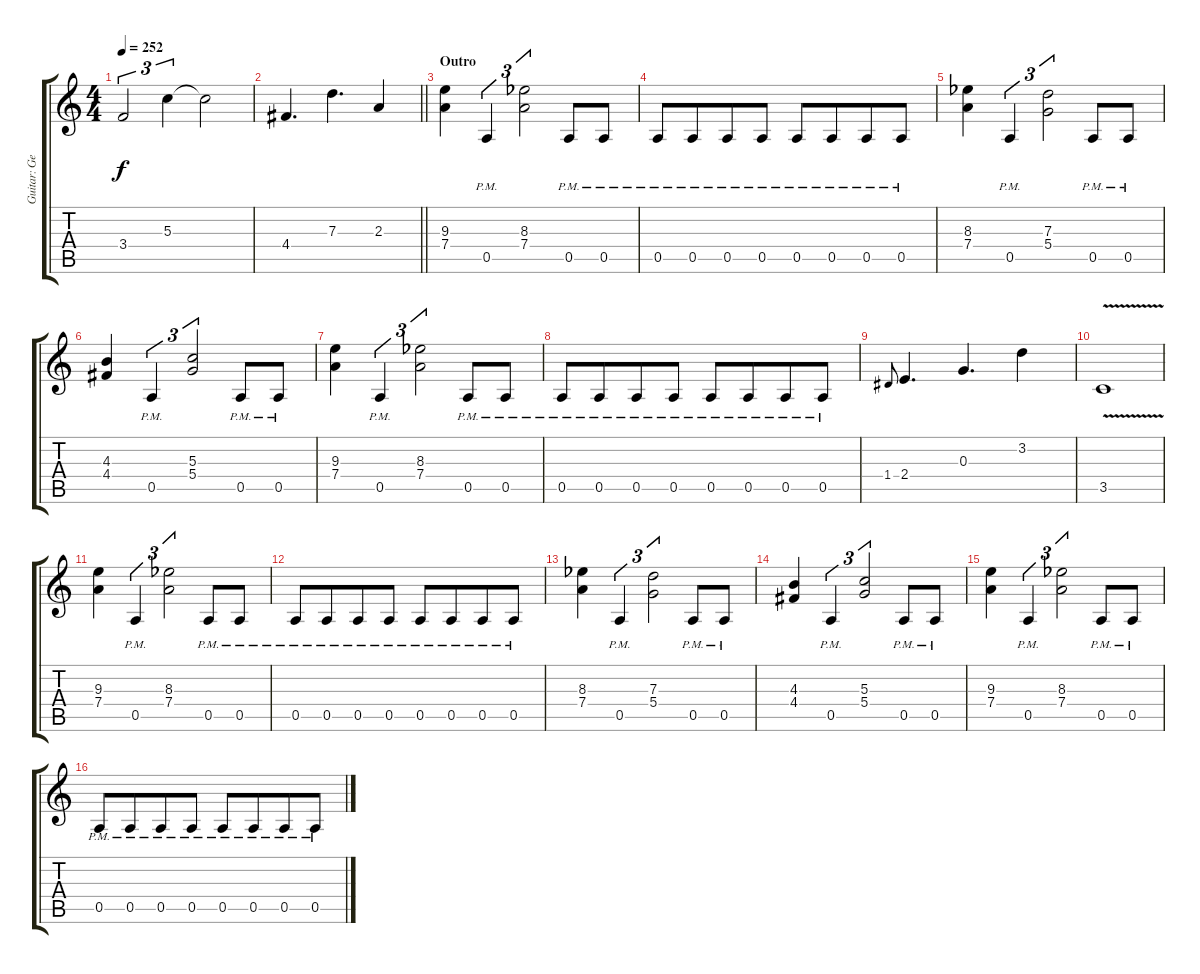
\track ("Guitar: George" "Guitar: Ge") {instrument overdrivenguitar}
\staff {score tabs}
\tuning (E4 B3 G3 D3 A2 E2) {hide}
\ts (4 4)
\tempo 252
\clef g2
\ks c
3.4.2{tu (3 2) dy f} 5.3.4{tu (3 2)} 5.3{t}.2 |
\barLineRight lightlight
4.4.4{d} 7.3.4{d} 2.3.4 |
\section ("" "Outro")
(9.3 7.4).4 0.5{pm}.4{tu (3 2)} (8.3{acc b} 7.4).2{tu (3 2)} 0.5{pm}.8 0.5{pm}.8 |
0.5{pm}.8 0.5{pm}.8{beam merge} 0.5{pm}.8 0.5{pm}.8 0.5{pm}.8 0.5{pm}.8{beam merge} 0.5{pm}.8 0.5{pm}.8 |
(8.3{acc b} 7.4).4 0.5{pm}.4{tu (3 2)} (7.3 5.4).2{tu (3 2)} 0.5{pm}.8 0.5{pm}.8 |
(4.3 4.4).4 0.5{pm}.4{tu (3 2)} (5.3 5.4).2{tu (3 2)} 0.5{pm}.8 0.5{pm}.8 |
(9.3 7.4).4 0.5{pm}.4{tu (3 2)} (8.3{acc b} 7.4).2{tu (3 2)} 0.5{pm}.8 0.5{pm}.8 |
0.5{pm}.8 0.5{pm}.8{beam merge} 0.5{pm}.8 0.5{pm}.8 0.5{pm}.8 0.5{pm}.8{beam merge} 0.5{pm}.8 0.5{pm}.8 |
1.4.8{gr onbeat} 2.4.4{d} 0.3.4{d} 3.2.4 |
3.5{v}.1 |
(9.3 7.4).4 0.5{pm}.4{tu (3 2)} (8.3{acc b} 7.4).2{tu (3 2)} 0.5{pm}.8 0.5{pm}.8 |
0.5{pm}.8 0.5{pm}.8{beam merge} 0.5{pm}.8 0.5{pm}.8 0.5{pm}.8 0.5{pm}.8{beam merge} 0.5{pm}.8 0.5{pm}.8 |
(8.3{acc b} 7.4).4 0.5{pm}.4{tu (3 2)} (7.3 5.4).2{tu (3 2)} 0.5{pm}.8 0.5{pm}.8 |
(4.3 4.4).4 0.5{pm}.4{tu (3 2)} (5.3 5.4).2{tu (3 2)} 0.5{pm}.8 0.5{pm}.8 |
(9.3 7.4).4 0.5{pm}.4{tu (3 2)} (8.3{acc b} 7.4).2{tu (3 2)} 0.5{pm}.8 0.5{pm}.8 |
0.5{pm}.8 0.5{pm}.8{beam merge} 0.5{pm}.8 0.5{pm}.8 0.5{pm}.8 0.5{pm}.8{beam merge} 0.5{pm}.8 0.5{pm}.8
